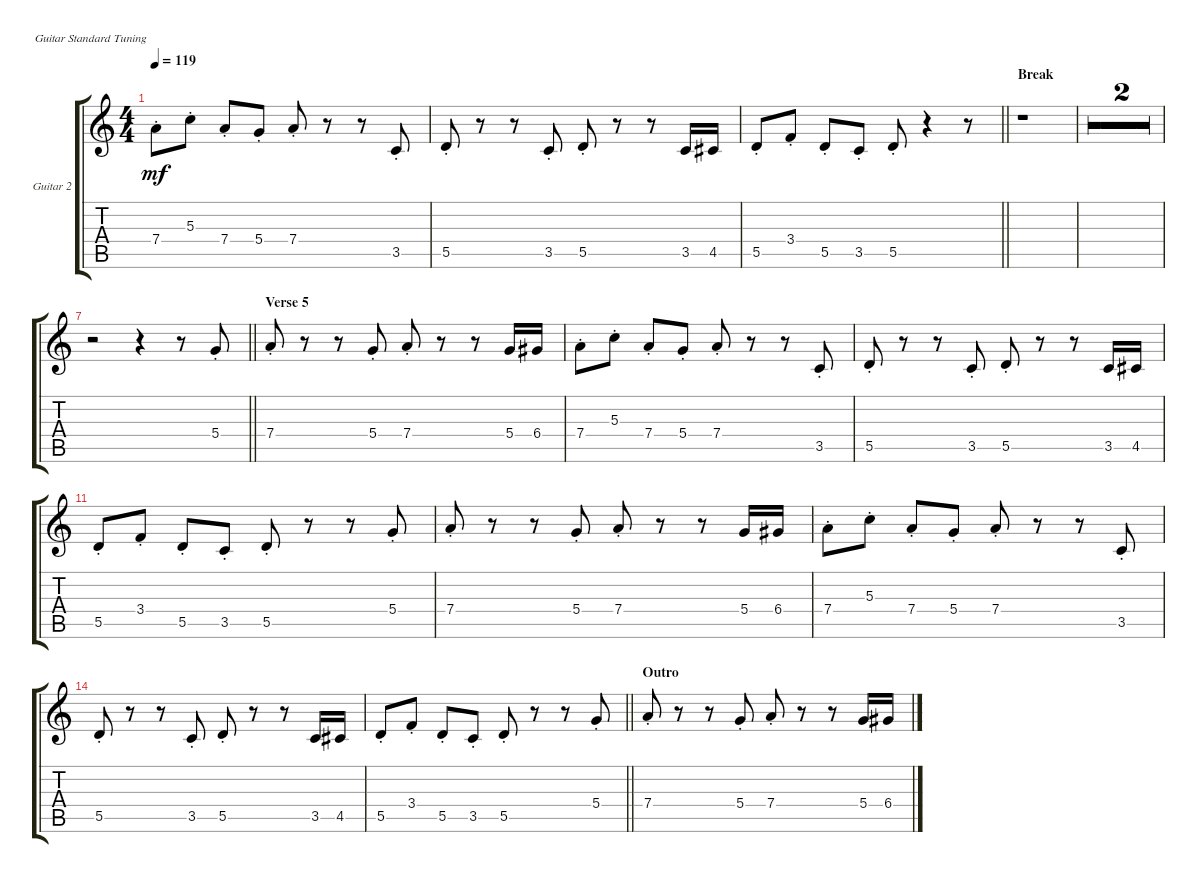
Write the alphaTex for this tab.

\defaultSystemsLayout 4
\bracketExtendMode groupsimilarinstruments
\useSystemSignSeparator
\multiBarRest
\multiTrackTrackNamePolicy allsystems
\firstSystemTrackNameMode fullname
\firstSystemTrackNameOrientation horizontal
\otherSystemsTrackNameOrientation horizontal
\defaultBarNumberDisplay FirstOfSystem
\track ("Guitar 2" "Gtr. 2") {multiBarRest instrument electricguitarclean}
\staff {score tabs}
\tuning (E4 B3 G3 D3 A2 E2)
\ts (4 4)
\tempo 119
\clef g2
\ks aminor
7.4{st}.8{dy mf} 5.3{st}.8 7.4{st}.8 5.4{st}.8 7.4{st}.8 r.8 r.8 3.5{st}.8 |
5.5{st}.8 r.8 r.8 3.5{st}.8 5.5{st}.8 r.8 r.8 3.5.16 4.5.16 |
\barLineRight lightlight
5.5{st}.8 3.4{st}.8 5.5{st}.8 3.5{st}.8 5.5{st}.8 r.4 r.8 |
\section ("" "Break")
r.1 |
r.1 |
r.1 |
\barLineRight lightlight
r.2 r.4 r.8 5.4{st}.8 |
\section ("" "Verse 5")
7.4{st}.8 r.8 r.8 5.4{st}.8 7.4{st}.8 r.8 r.8 5.4.16 6.4.16 |
7.4{st}.8 5.3{st}.8 7.4{st}.8 5.4{st}.8 7.4{st}.8 r.8 r.8 3.5{st}.8 |
5.5{st}.8 r.8 r.8 3.5{st}.8 5.5{st}.8 r.8 r.8 3.5.16 4.5.16 |
5.5{st}.8 3.4{st}.8 5.5{st}.8 3.5{st}.8 5.5{st}.8 r.8 r.8 5.4{st}.8 |
7.4{st}.8 r.8 r.8 5.4{st}.8 7.4{st}.8 r.8 r.8 5.4.16 6.4.16 |
7.4{st}.8 5.3{st}.8 7.4{st}.8 5.4{st}.8 7.4{st}.8 r.8 r.8 3.5{st}.8 |
5.5{st}.8 r.8 r.8 3.5{st}.8 5.5{st}.8 r.8 r.8 3.5.16 4.5.16 |
\barLineRight lightlight
5.5{st}.8 3.4{st}.8 5.5{st}.8 3.5{st}.8 5.5{st}.8 r.8 r.8 5.4{st}.8 |
\section ("" "Outro")
7.4{st}.8 r.8 r.8 5.4{st}.8 7.4{st}.8 r.8 r.8 5.4.16 6.4.16
